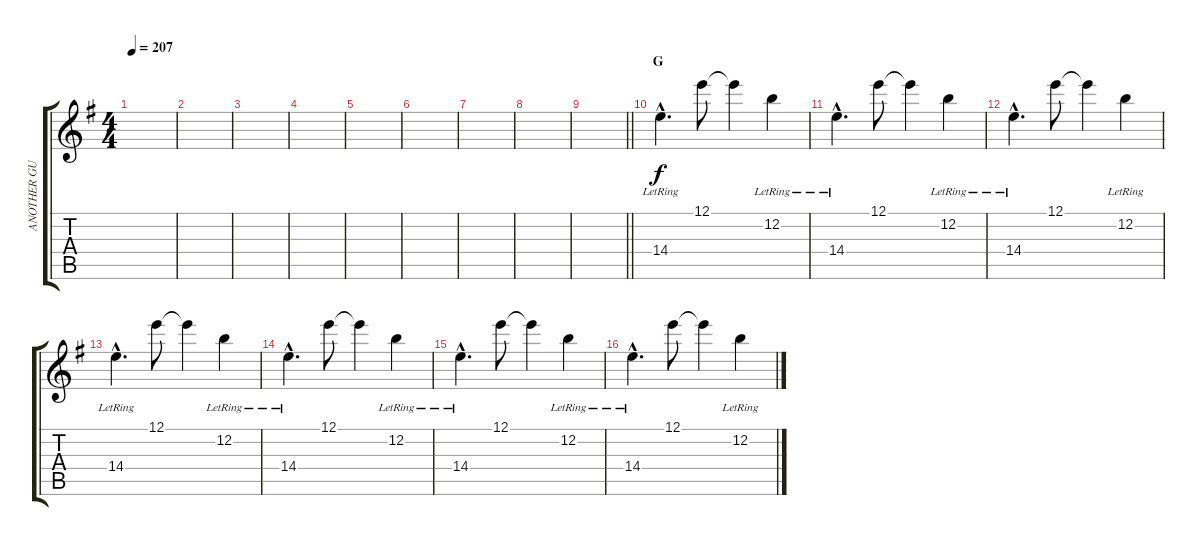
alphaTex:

\track ("ANOTHER GUITAR" "ANOTHER GU") {instrument distortionguitar}
\staff {score tabs}
\tuning (E4 B3 G3 D3 A2 E2) {hide}
\ts (4 4)
\tempo 207
\clef g2
\ks eminor
|
|
|
|
|
|
|
|
\barLineRight lightlight
|
\section ("" "G")
14.4{hac lr}.4{d volume 10 balance 8 instrument electricguitarclean} 12.1.8 12.1{t}.4 12.2{lr}.4 |
14.4{hac lr}.4{d} 12.1.8 12.1{t}.4 12.2{lr}.4 |
14.4{hac lr}.4{d} 12.1.8 12.1{t}.4 12.2{lr}.4 |
14.4{hac lr}.4{d} 12.1.8 12.1{t}.4 12.2{lr}.4 |
14.4{hac lr}.4{d} 12.1.8 12.1{t}.4 12.2{lr}.4 |
14.4{hac lr}.4{d} 12.1.8 12.1{t}.4 12.2{lr}.4 |
14.4{hac lr}.4{d} 12.1.8 12.1{t}.4 12.2{lr}.4
